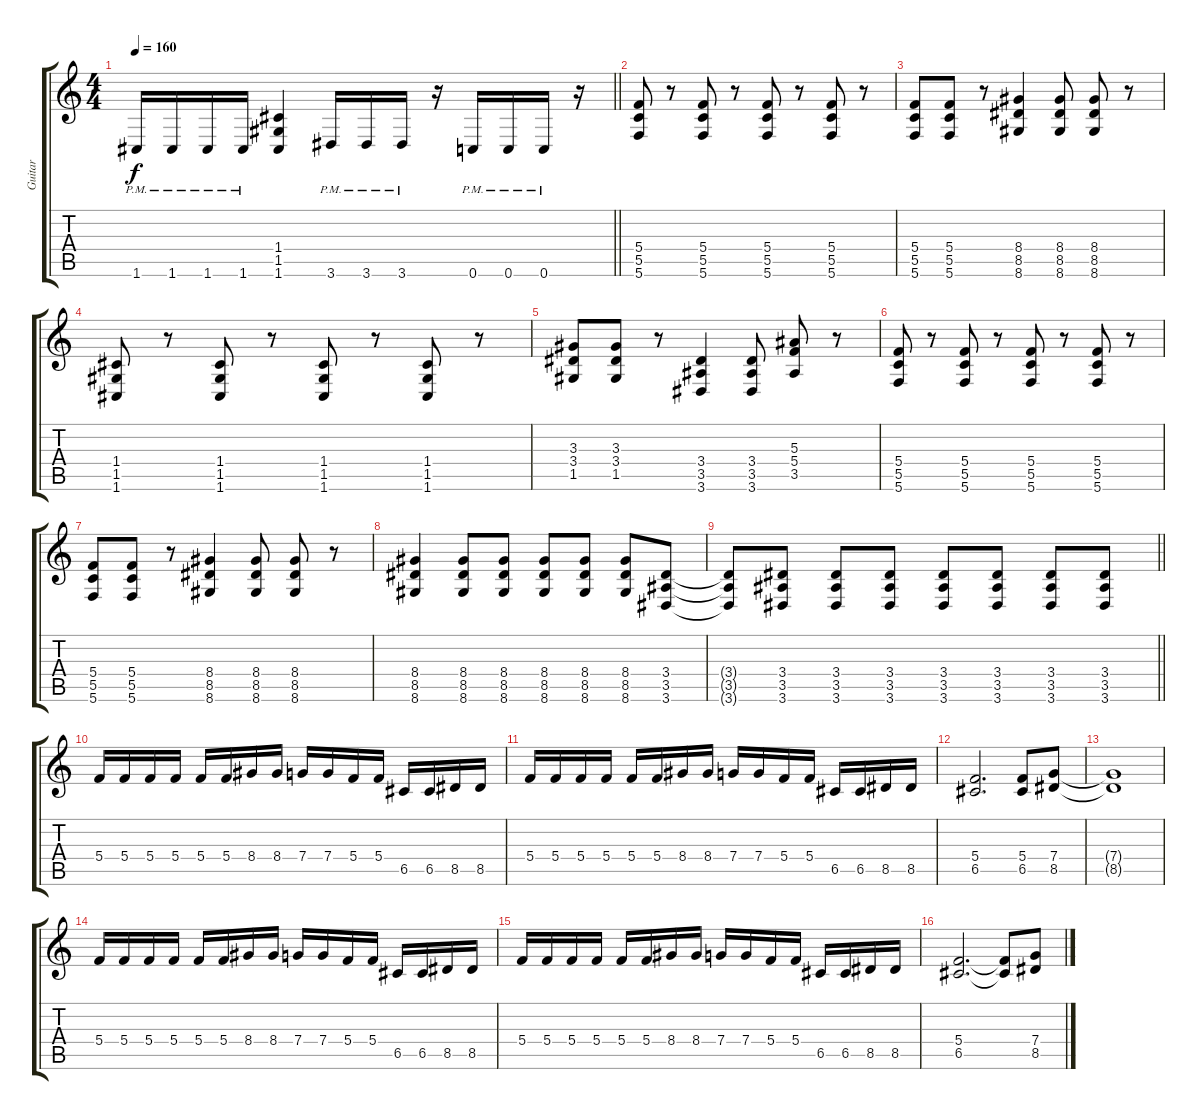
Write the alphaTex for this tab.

\track ("Guitar" "Guitar") {instrument distortionguitar}
\staff {score tabs}
\tuning (D4 A3 F3 C3 G2 C2) {hide}
\ts (4 4)
\tempo 160
\clef g2
\barLineRight lightlight
\ks c
1.6{pm}.16{dy f} 1.6{pm}.16 1.6{pm}.16 1.6{pm}.16 (1.4 1.5 1.6).4 3.6{pm}.16 3.6{pm}.16 3.6{pm}.16 r.16 0.6{pm}.16 0.6{pm}.16 0.6{pm}.16 r.16 |
\section ("" " ")
(5.4 5.5 5.6).8 r.8 (5.4 5.5 5.6).8 r.8 (5.4 5.5 5.6).8 r.8 (5.4 5.5 5.6).8 r.8 |
(5.4 5.5 5.6).8 (5.4 5.5 5.6).8 r.8 (8.4 8.5 8.6).4 (8.4 8.5 8.6).8 (8.4 8.5 8.6).8 r.8 |
(1.4 1.5 1.6).8 r.8 (1.4 1.5 1.6).8 r.8 (1.4 1.5 1.6).8 r.8 (1.4 1.5 1.6).8 r.8 |
(3.3 3.4 1.5).8 (3.3 3.4 1.5).8 r.8 (3.4 3.5 3.6).4 (3.4 3.5 3.6).8 (5.3 5.4 3.5).8 r.8 |
(5.4 5.5 5.6).8 r.8 (5.4 5.5 5.6).8 r.8 (5.4 5.5 5.6).8 r.8 (5.4 5.5 5.6).8 r.8 |
(5.4 5.5 5.6).8 (5.4 5.5 5.6).8 r.8 (8.4 8.5 8.6).4 (8.4 8.5 8.6).8 (8.4 8.5 8.6).8 r.8 |
(8.4 8.5 8.6).4 (8.4 8.5 8.6).8 (8.4 8.5 8.6).8 (8.4 8.5 8.6).8 (8.4 8.5 8.6).8 (8.4 8.5 8.6).8 (3.4 3.5 3.6).8 |
\barLineRight lightlight
(3.4{t} 3.5{t} 3.6{t}).8 (3.4 3.5 3.6).8 (3.4 3.5 3.6).8 (3.4 3.5 3.6).8 (3.4 3.5 3.6).8 (3.4 3.5 3.6).8 (3.4 3.5 3.6).8 (3.4 3.5 3.6).8 |
\section ("" " ")
5.4.16 5.4.16 5.4.16 5.4.16 5.4.16 5.4.16 8.4.16 8.4.16 7.4.16 7.4.16 5.4.16 5.4.16 6.5.16 6.5.16 8.5.16 8.5.16 |
5.4.16 5.4.16 5.4.16 5.4.16 5.4.16 5.4.16 8.4.16 8.4.16 7.4.16 7.4.16 5.4.16 5.4.16 6.5.16 6.5.16 8.5.16 8.5.16 |
(5.4 6.5).2{d} (5.4 6.5).8 (7.4 8.5).8 |
(7.4{t} 8.5{t}).1 |
5.4.16 5.4.16 5.4.16 5.4.16 5.4.16 5.4.16 8.4.16 8.4.16 7.4.16 7.4.16 5.4.16 5.4.16 6.5.16 6.5.16 8.5.16 8.5.16 |
5.4.16 5.4.16 5.4.16 5.4.16 5.4.16 5.4.16 8.4.16 8.4.16 7.4.16 7.4.16 5.4.16 5.4.16 6.5.16 6.5.16 8.5.16 8.5.16 |
(5.4 6.5).2{d} (5.4{t} 6.5{t}).8 (7.4 8.5).8
